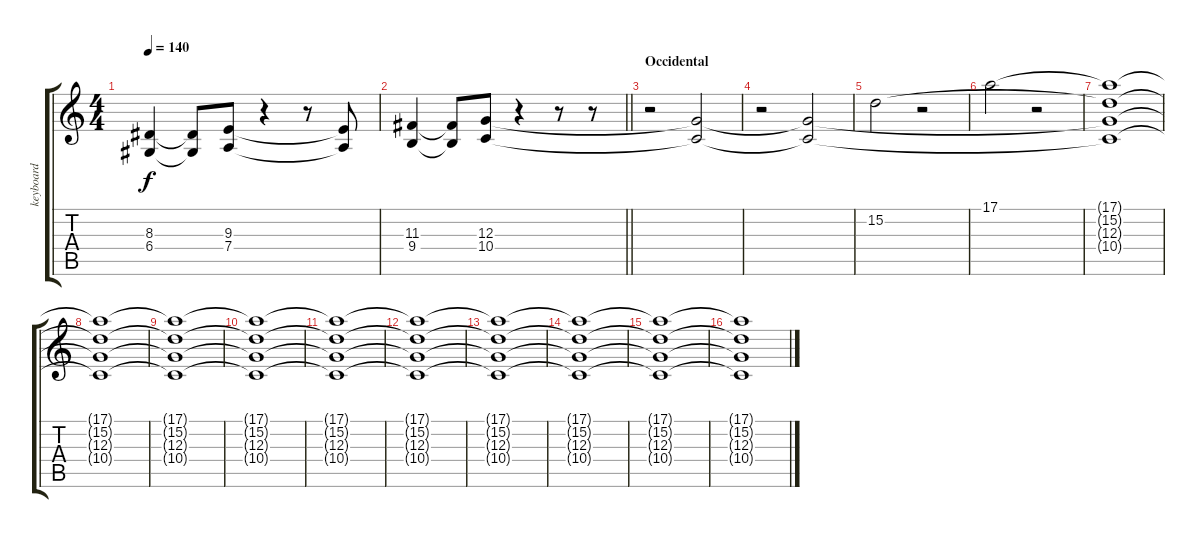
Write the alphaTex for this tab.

\track ("keyboard" "keyboard") {instrument drawbarorgan}
\staff {score tabs}
\tuning (E4 B3 G3 D3 A2 E2) {hide}
\ts (4 4)
\tempo 140
\clef g2
\ks c
(8.3 6.4).4{dy f} (8.3{t} 6.4{t}).8 (9.3 7.4).8 r.4 r.8 (9.3{t} 7.4{t}).8 |
\barLineRight lightlight
(11.3 9.4).4 (11.3{t} 9.4{t}).8 (12.3 10.4).8 r.4 r.8 r.8 |
\section ("" "Occidental")
r.2 (12.3{t} 10.4{t}).2 |
r.2 (12.3{t} 10.4{t}).2 |
15.2.2 r.2 |
17.1.2 r.2 |
(17.1{t} 15.2{t} 12.3{t} 10.4{t}).1 |
(17.1{t} 15.2{t} 12.3{t} 10.4{t}).1 |
(17.1{t} 15.2{t} 12.3{t} 10.4{t}).1 |
(17.1{t} 15.2{t} 12.3{t} 10.4{t}).1 |
(17.1{t} 15.2{t} 12.3{t} 10.4{t}).1 |
(17.1{t} 15.2{t} 12.3{t} 10.4{t}).1 |
(17.1{t} 15.2{t} 12.3{t} 10.4{t}).1 |
(17.1{t} 15.2{t} 12.3{t} 10.4{t}).1 |
(17.1{t} 15.2{t} 12.3{t} 10.4{t}).1 |
(17.1{t} 15.2{t} 12.3{t} 10.4{t}).1
